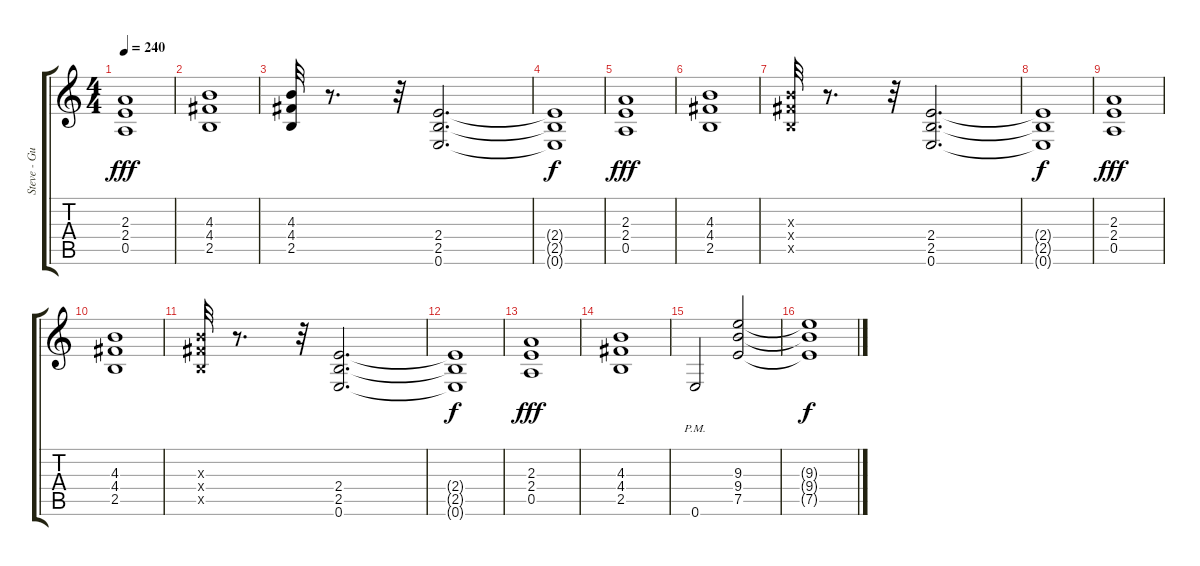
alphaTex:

\track ("Steve - Guitar" "Steve - Gu") {instrument distortionguitar}
\staff {score tabs}
\tuning (E4 B3 G3 D3 A2 E2) {hide}
\ts (4 4)
\tempo 240
\clef g2
\ks c
(2.3 2.4 0.5).1{dy fff} |
(4.3 4.4 2.5).1 |
(4.3 4.4 2.5).32 r.8{d} r.32 (2.4 2.5 0.6).2{d} |
(2.4{t} 2.5{t} 0.6{t}).1{dy f} |
(2.3 2.4 0.5).1{dy fff} |
(4.3 4.4 2.5).1 |
(4.3{x} 4.4{x} 2.5{x}).32 r.8{d} r.32 (2.4 2.5 0.6).2{d} |
(2.4{t} 2.5{t} 0.6{t}).1{dy f} |
(2.3 2.4 0.5).1{dy fff} |
(4.3 4.4 2.5).1 |
(4.3{x} 4.4{x} 2.5{x}).32 r.8{d} r.32 (2.4 2.5 0.6).2{d} |
(2.4{t} 2.5{t} 0.6{t}).1{dy f} |
(2.3 2.4 0.5).1{dy fff} |
(4.3 4.4 2.5).1 |
0.6{pm}.2 (9.3 9.4 7.5).2 |
(9.3{t} 9.4{t} 7.5{t}).1{dy f}
